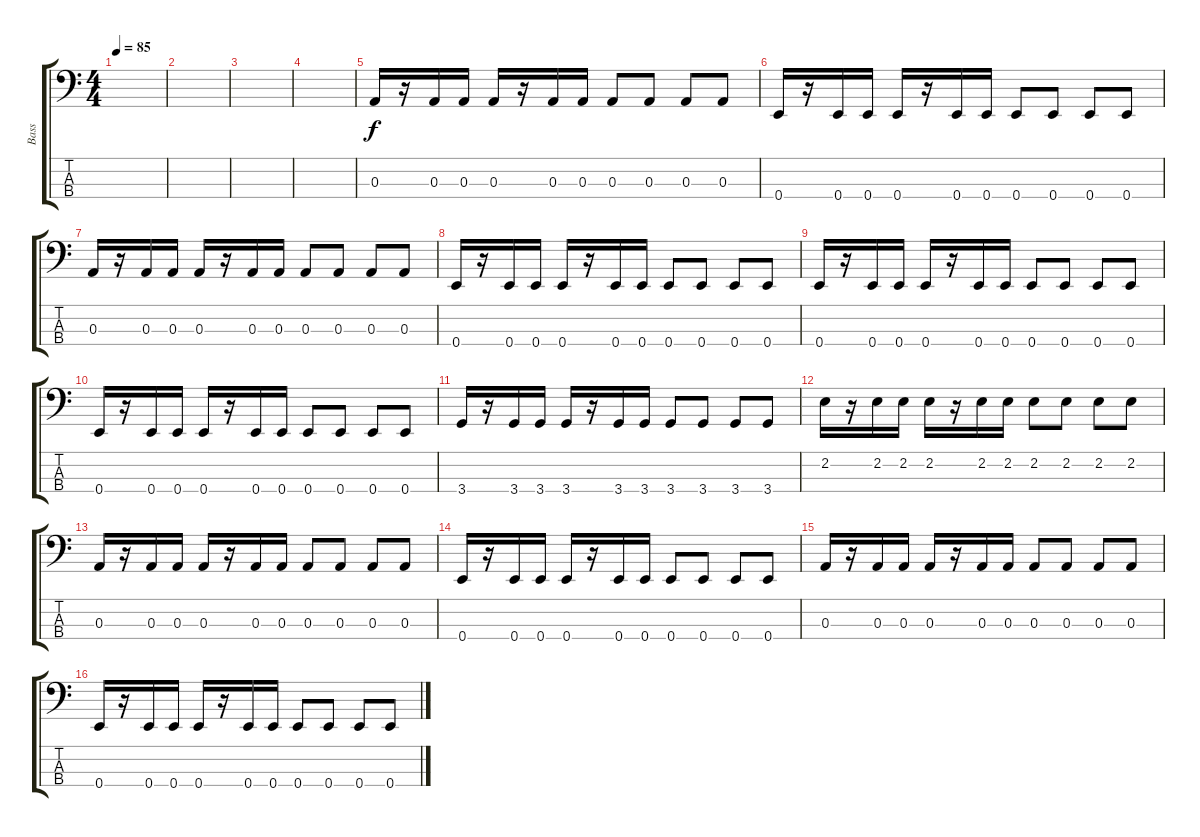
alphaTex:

\track ("Bass" "Bass") {instrument electricbassfinger}
\staff {score tabs}
\tuning (G2 D2 A1 E1) {hide}
\ts (4 4)
\tempo 85
\clef f4
\ks c
|
|
|
|
0.3.16 r.16 0.3.16 0.3.16 0.3.16 r.16 0.3.16 0.3.16 0.3.8 0.3.8 0.3.8 0.3.8 |
0.4.16 r.16 0.4.16 0.4.16 0.4.16 r.16 0.4.16 0.4.16 0.4.8 0.4.8 0.4.8 0.4.8 |
0.3.16 r.16 0.3.16 0.3.16 0.3.16 r.16 0.3.16 0.3.16 0.3.8 0.3.8 0.3.8 0.3.8 |
0.4.16 r.16 0.4.16 0.4.16 0.4.16 r.16 0.4.16 0.4.16 0.4.8 0.4.8 0.4.8 0.4.8 |
0.4.16 r.16 0.4.16 0.4.16 0.4.16 r.16 0.4.16 0.4.16 0.4.8 0.4.8 0.4.8 0.4.8 |
0.4.16 r.16 0.4.16 0.4.16 0.4.16 r.16 0.4.16 0.4.16 0.4.8 0.4.8 0.4.8 0.4.8 |
3.4.16 r.16 3.4.16 3.4.16 3.4.16 r.16 3.4.16 3.4.16 3.4.8 3.4.8 3.4.8 3.4.8 |
2.2.16 r.16 2.2.16 2.2.16 2.2.16 r.16 2.2.16 2.2.16 2.2.8 2.2.8 2.2.8 2.2.8 |
0.3.16 r.16 0.3.16 0.3.16 0.3.16 r.16 0.3.16 0.3.16 0.3.8 0.3.8 0.3.8 0.3.8 |
0.4.16 r.16 0.4.16 0.4.16 0.4.16 r.16 0.4.16 0.4.16 0.4.8 0.4.8 0.4.8 0.4.8 |
0.3.16 r.16 0.3.16 0.3.16 0.3.16 r.16 0.3.16 0.3.16 0.3.8 0.3.8 0.3.8 0.3.8 |
0.4.16 r.16 0.4.16 0.4.16 0.4.16 r.16 0.4.16 0.4.16 0.4.8 0.4.8 0.4.8 0.4.8
